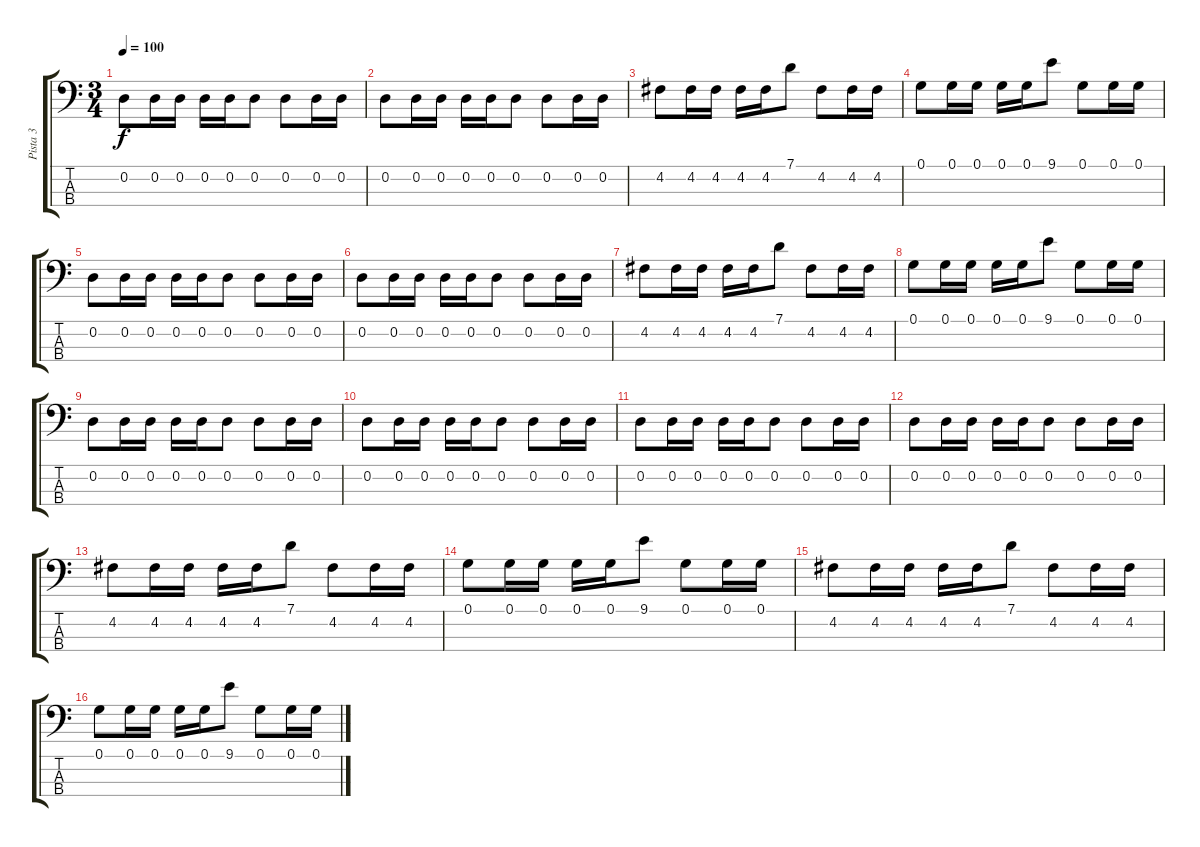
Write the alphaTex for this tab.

\track ("Pista 3" "Pista 3") {instrument electricbassfinger}
\staff {score tabs}
\tuning (G2 D2 A1 E1) {hide}
\ts (3 4)
\tempo 100
\clef f4
\ks c
0.2.8{dy f} 0.2.16 0.2.16 0.2.16 0.2.16 0.2.8 0.2.8 0.2.16 0.2.16 |
0.2.8 0.2.16 0.2.16 0.2.16 0.2.16 0.2.8 0.2.8 0.2.16 0.2.16 |
4.2.8 4.2.16 4.2.16 4.2.16 4.2.16 7.1.8 4.2.8 4.2.16 4.2.16 |
0.1.8 0.1.16 0.1.16 0.1.16 0.1.16 9.1.8 0.1.8 0.1.16 0.1.16 |
0.2.8 0.2.16 0.2.16 0.2.16 0.2.16 0.2.8 0.2.8 0.2.16 0.2.16 |
0.2.8 0.2.16 0.2.16 0.2.16 0.2.16 0.2.8 0.2.8 0.2.16 0.2.16 |
4.2.8 4.2.16 4.2.16 4.2.16 4.2.16 7.1.8 4.2.8 4.2.16 4.2.16 |
0.1.8 0.1.16 0.1.16 0.1.16 0.1.16 9.1.8 0.1.8 0.1.16 0.1.16 |
0.2.8 0.2.16 0.2.16 0.2.16 0.2.16 0.2.8 0.2.8 0.2.16 0.2.16 |
0.2.8 0.2.16 0.2.16 0.2.16 0.2.16 0.2.8 0.2.8 0.2.16 0.2.16 |
0.2.8 0.2.16 0.2.16 0.2.16 0.2.16 0.2.8 0.2.8 0.2.16 0.2.16 |
0.2.8 0.2.16 0.2.16 0.2.16 0.2.16 0.2.8 0.2.8 0.2.16 0.2.16 |
4.2.8 4.2.16 4.2.16 4.2.16 4.2.16 7.1.8 4.2.8 4.2.16 4.2.16 |
0.1.8 0.1.16 0.1.16 0.1.16 0.1.16 9.1.8 0.1.8 0.1.16 0.1.16 |
4.2.8 4.2.16 4.2.16 4.2.16 4.2.16 7.1.8 4.2.8 4.2.16 4.2.16 |
0.1.8 0.1.16 0.1.16 0.1.16 0.1.16 9.1.8 0.1.8 0.1.16 0.1.16
